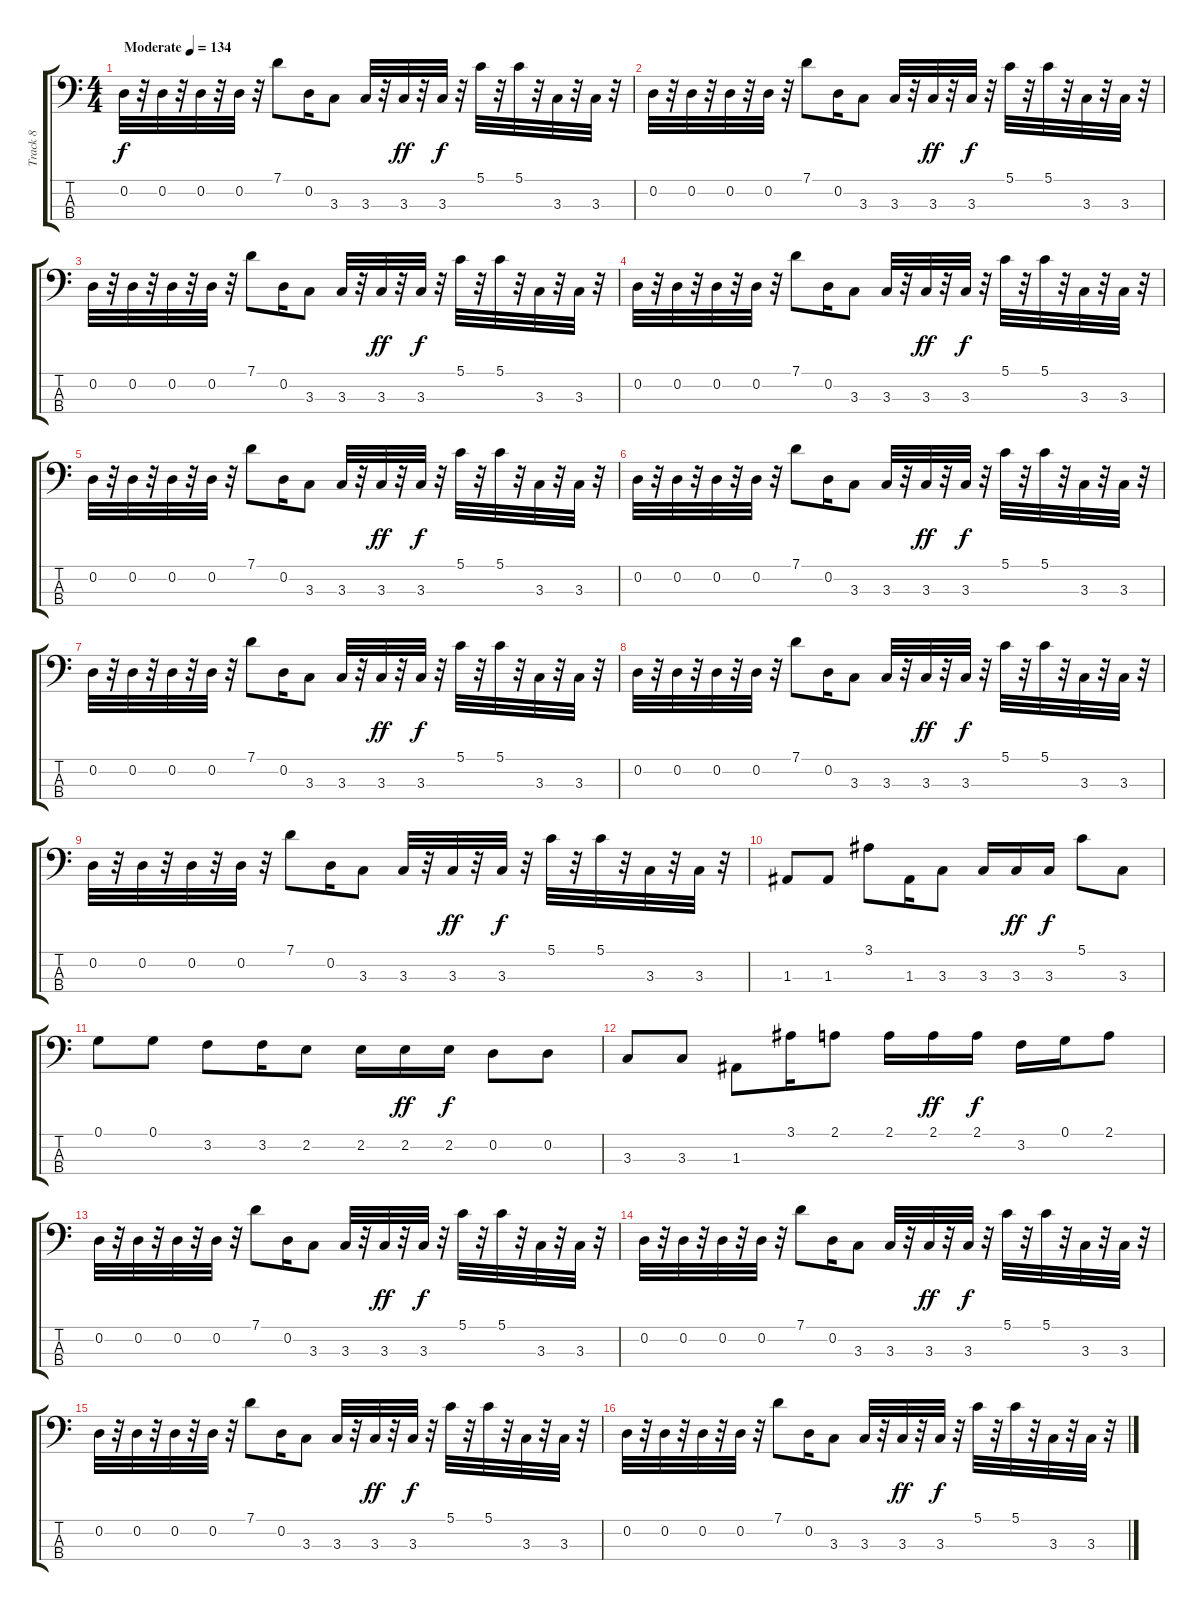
\track ("Track 8" "Track 8") {instrument slapbass2}
\staff {score tabs}
\tuning (G2 D2 A1 E1) {hide}
\ts (4 4)
\tempo (134 "Moderate")
\clef f4
\ks c
0.2.32{dy f instrument slapbass2} r.32 0.2.32 r.32 0.2.32 r.32 0.2.32 r.32 7.1.8 0.2.16 3.3.8 3.3.32 r.32 3.3.32{dy ff} r.32 3.3.32{dy f} r.32 5.1.32 r.32 5.1.32 r.32 3.3.32 r.32 3.3.32 r.32 |
0.2.32 r.32 0.2.32 r.32 0.2.32 r.32 0.2.32 r.32 7.1.8 0.2.16 3.3.8 3.3.32 r.32 3.3.32{dy ff} r.32 3.3.32{dy f} r.32 5.1.32 r.32 5.1.32 r.32 3.3.32 r.32 3.3.32 r.32 |
0.2.32 r.32 0.2.32 r.32 0.2.32 r.32 0.2.32 r.32 7.1.8 0.2.16 3.3.8 3.3.32 r.32 3.3.32{dy ff} r.32 3.3.32{dy f} r.32 5.1.32 r.32 5.1.32 r.32 3.3.32 r.32 3.3.32 r.32 |
0.2.32 r.32 0.2.32 r.32 0.2.32 r.32 0.2.32 r.32 7.1.8 0.2.16 3.3.8 3.3.32 r.32 3.3.32{dy ff} r.32 3.3.32{dy f} r.32 5.1.32 r.32 5.1.32 r.32 3.3.32 r.32 3.3.32 r.32 |
0.2.32 r.32 0.2.32 r.32 0.2.32 r.32 0.2.32 r.32 7.1.8 0.2.16 3.3.8 3.3.32 r.32 3.3.32{dy ff} r.32 3.3.32{dy f} r.32 5.1.32 r.32 5.1.32 r.32 3.3.32 r.32 3.3.32 r.32 |
0.2.32 r.32 0.2.32 r.32 0.2.32 r.32 0.2.32 r.32 7.1.8 0.2.16 3.3.8 3.3.32 r.32 3.3.32{dy ff} r.32 3.3.32{dy f} r.32 5.1.32 r.32 5.1.32 r.32 3.3.32 r.32 3.3.32 r.32 |
0.2.32 r.32 0.2.32 r.32 0.2.32 r.32 0.2.32 r.32 7.1.8 0.2.16 3.3.8 3.3.32 r.32 3.3.32{dy ff} r.32 3.3.32{dy f} r.32 5.1.32 r.32 5.1.32 r.32 3.3.32 r.32 3.3.32 r.32 |
0.2.32 r.32 0.2.32 r.32 0.2.32 r.32 0.2.32 r.32 7.1.8 0.2.16 3.3.8 3.3.32 r.32 3.3.32{dy ff} r.32 3.3.32{dy f} r.32 5.1.32 r.32 5.1.32 r.32 3.3.32 r.32 3.3.32 r.32 |
0.2.32 r.32 0.2.32 r.32 0.2.32 r.32 0.2.32 r.32 7.1.8 0.2.16 3.3.8 3.3.32 r.32 3.3.32{dy ff} r.32 3.3.32{dy f} r.32 5.1.32 r.32 5.1.32 r.32 3.3.32 r.32 3.3.32 r.32 |
1.3.8 1.3.8 3.1.8 1.3.16 3.3.8 3.3.16 3.3.16{dy ff} 3.3.16{dy f} 5.1.8 3.3.8 |
0.1.8 0.1.8 3.2.8 3.2.16 2.2.8 2.2.16 2.2.16{dy ff} 2.2.16{dy f} 0.2.8 0.2.8 |
3.3.8 3.3.8 1.3.8 3.1.16 2.1.8 2.1.16 2.1.16{dy ff} 2.1.16{dy f} 3.2.16 0.1.16 2.1.8 |
0.2.32 r.32 0.2.32 r.32 0.2.32 r.32 0.2.32 r.32 7.1.8 0.2.16 3.3.8 3.3.32 r.32 3.3.32{dy ff} r.32 3.3.32{dy f} r.32 5.1.32 r.32 5.1.32 r.32 3.3.32 r.32 3.3.32 r.32 |
0.2.32 r.32 0.2.32 r.32 0.2.32 r.32 0.2.32 r.32 7.1.8 0.2.16 3.3.8 3.3.32 r.32 3.3.32{dy ff} r.32 3.3.32{dy f} r.32 5.1.32 r.32 5.1.32 r.32 3.3.32 r.32 3.3.32 r.32 |
0.2.32 r.32 0.2.32 r.32 0.2.32 r.32 0.2.32 r.32 7.1.8 0.2.16 3.3.8 3.3.32 r.32 3.3.32{dy ff} r.32 3.3.32{dy f} r.32 5.1.32 r.32 5.1.32 r.32 3.3.32 r.32 3.3.32 r.32 |
0.2.32 r.32 0.2.32 r.32 0.2.32 r.32 0.2.32 r.32 7.1.8 0.2.16 3.3.8 3.3.32 r.32 3.3.32{dy ff} r.32 3.3.32{dy f} r.32 5.1.32 r.32 5.1.32 r.32 3.3.32 r.32 3.3.32 r.32
